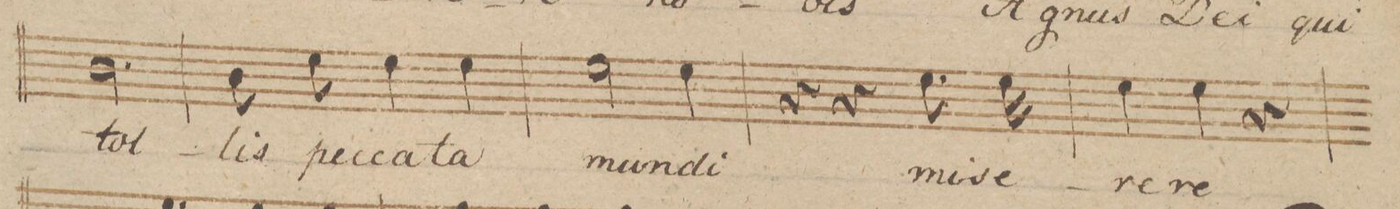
**kern	**text
*I"Tenore.	*
*clefC4	*
*k[b-]	*
*M3/4	*
2.A\	tol-
=52	=52
8A\	-lis
8d\	pec-
4d\	-ca-
4d\	-ta
=53	=53
2d\	mun-
4d\	-di
=54	=54
4r	.
4r	.
8.d\	mi-
16d\	-se-
=55	=55
4d\	-re-
4d\	-re
4r	.
=56	=56
*-	*-
